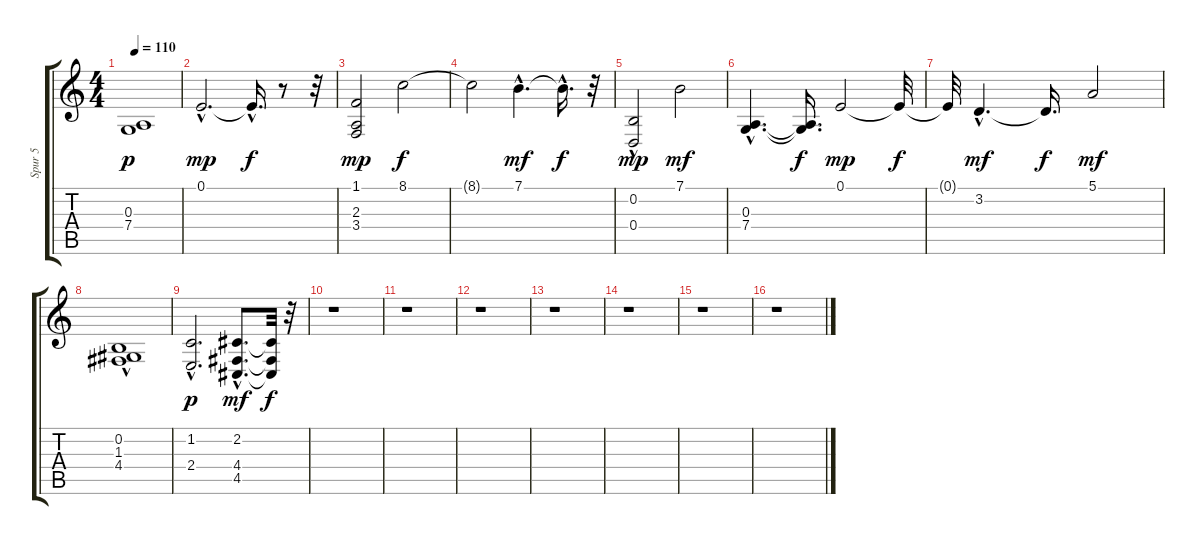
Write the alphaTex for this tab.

\track ("Spur 5" "Spur 5") {instrument fx7echoes}
\staff {score tabs}
\tuning (E4 B3 G3 D3 A2 E2) {hide}
\ts (4 4)
\tempo 110
\clef g2
\ks c
(0.3 7.4).1{dy p} |
0.1{hac}.2{d dy mp} 0.1{hac t}.16{d dy f} r.8 r.32 |
(1.1 2.3 3.4).2{dy mp} 8.1.2{dy f} |
8.1{t}.2 7.1{hac}.4{d dy mf} 7.1{hac t}.16{d dy f} r.32 |
(0.2{hac} 0.4).2{dy mp} 7.1.2{dy mf} |
(0.3{hac} 7.4{hac}).4{d} (0.3{t} 7.4{t}).16{d dy f} 0.1.2{dy mp} 0.1{t}.32{dy f} |
0.1{t}.32 3.2{hac}.4{d dy mf} 3.2{t}.16{d dy f} 5.1.2{dy mf} |
(0.2 1.3 4.4{hac}).1 |
(1.2{hac} 2.4{hac}).2{d dy p} (2.2{hac} 4.4{hac} 4.5{hac}).8{d dy mf} (2.2{t} 4.4{t} 4.5{t}).32{dy f} r.32 |
r.1 |
r.1 |
r.1 |
r.1 |
r.1 |
r.1 |
r.1
